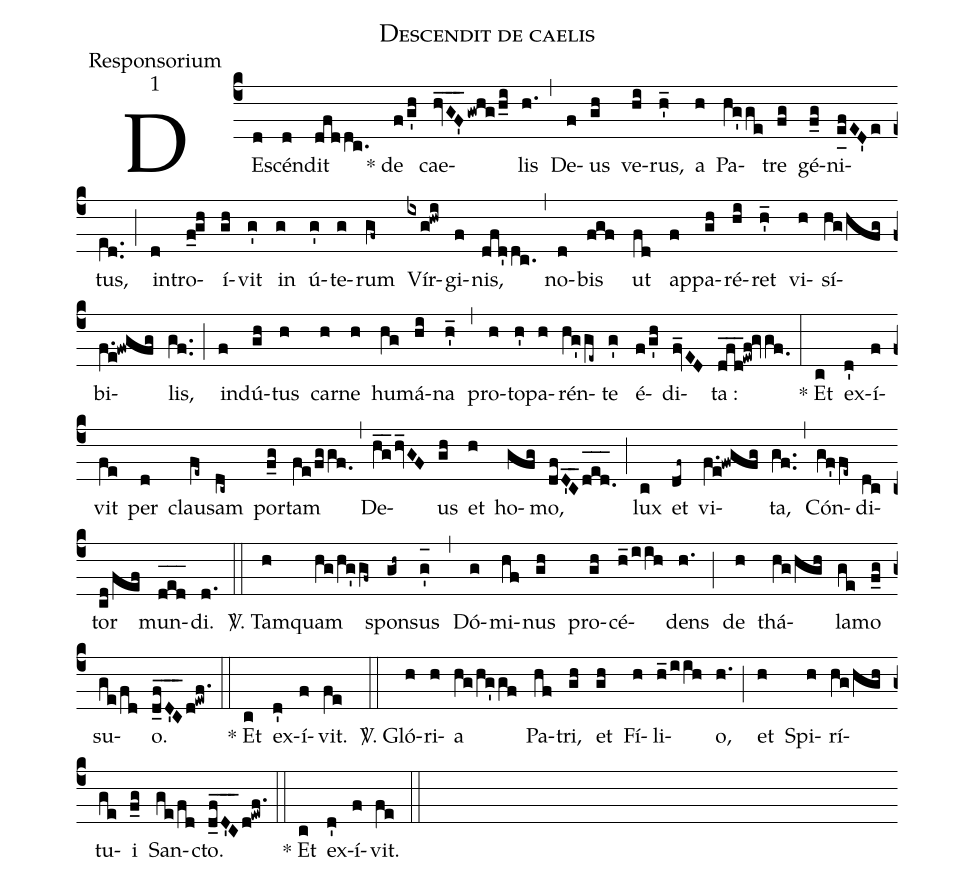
name:Descendit de caelis;
office-part:Responsorium;
mode:1;
%%
(c4) DE(d)scén(d)dit(dfddc.) ()* de(f/g'h) cae(hvGF'___gwhg/h_i)lis(h.) (,) De(f)us(gh) ve(hi)rus,(h'_) a(h) Pa(hg'ge)tre(fg) gé(f_g)ni(e_[uh:l]fED'e)tus,(e[ll:1]d..) (;) in(d)tro(f_gh)í(gh)vit(g') in(g) ú(g')te(g)rum(gf~) Vír(ixg!hwi)gi(f)nis,(dfd'dc.) (,) no(d)bis(fgf) ut(fd) ap(f)pa(gh)ré(hi)ret(h'_) vi(h)sí(hg/hfg)bi(f.e!fwgfg)lis,(gf..) (;) in(f)dú(gh)tus(h) car(h)ne(h) hu(hg)má(hi)na(h'_) (,) pro(h)to(h')pa(h)rén(hg'ge~)te(g') é(f/g'h)di(fv_ED)ta :(dfd___!ewf!gvgf.0) (:) * Et(c) ex(d')í(f)vit(fe) per(d) clau(fe~)sam(dc~) por(f_g)tam(fe/fggf.0) (,) De(h_g_2hv_GF)us(gh) et(h) ho(gfg)mo,(dfD'_C_2d_[oh:h]e_[oh:h]d._[oh:h]) (;) lux(c) et(df~) vi(f.e!fwgfg)ta,(gf..) (,) Cón(gf'fe~)di(dc)tor(cd/fef) mun(d_[oh:h]e_[oh:h]d_[oh:h])di.(d.) (::)
<sp>V/</sp>. Tam(h)quam(hg/hg'gf~) spon(gh~)sus(g'_[oh:h]) (,) Dó(g)mi(hf)nus(gh) pro(gh)cé(h_/iih)dens(h.) (;) de(h) thá(hg/hgh)la(ge)mo(f_g) su(ge/fd)o.(d_fD'C___d!ewf.) (::) * Et(c) ex(d')í(f)vit.(fe) (::)
<sp>V/</sp>. Gló(h)ri(h)a(hg/hg'gf) Pa(hf)tri,(gh) et(gh) Fí(h)li(h_/iih)o,(h.) (;) et(h) Spi(h)rí(hg/hgh)tu(ge)i(f_g) San(ge/fd)cto.(d_fD'C___d!ewf.) (::) * Et(c) ex(d')í(f)vit.(fe) (::)
